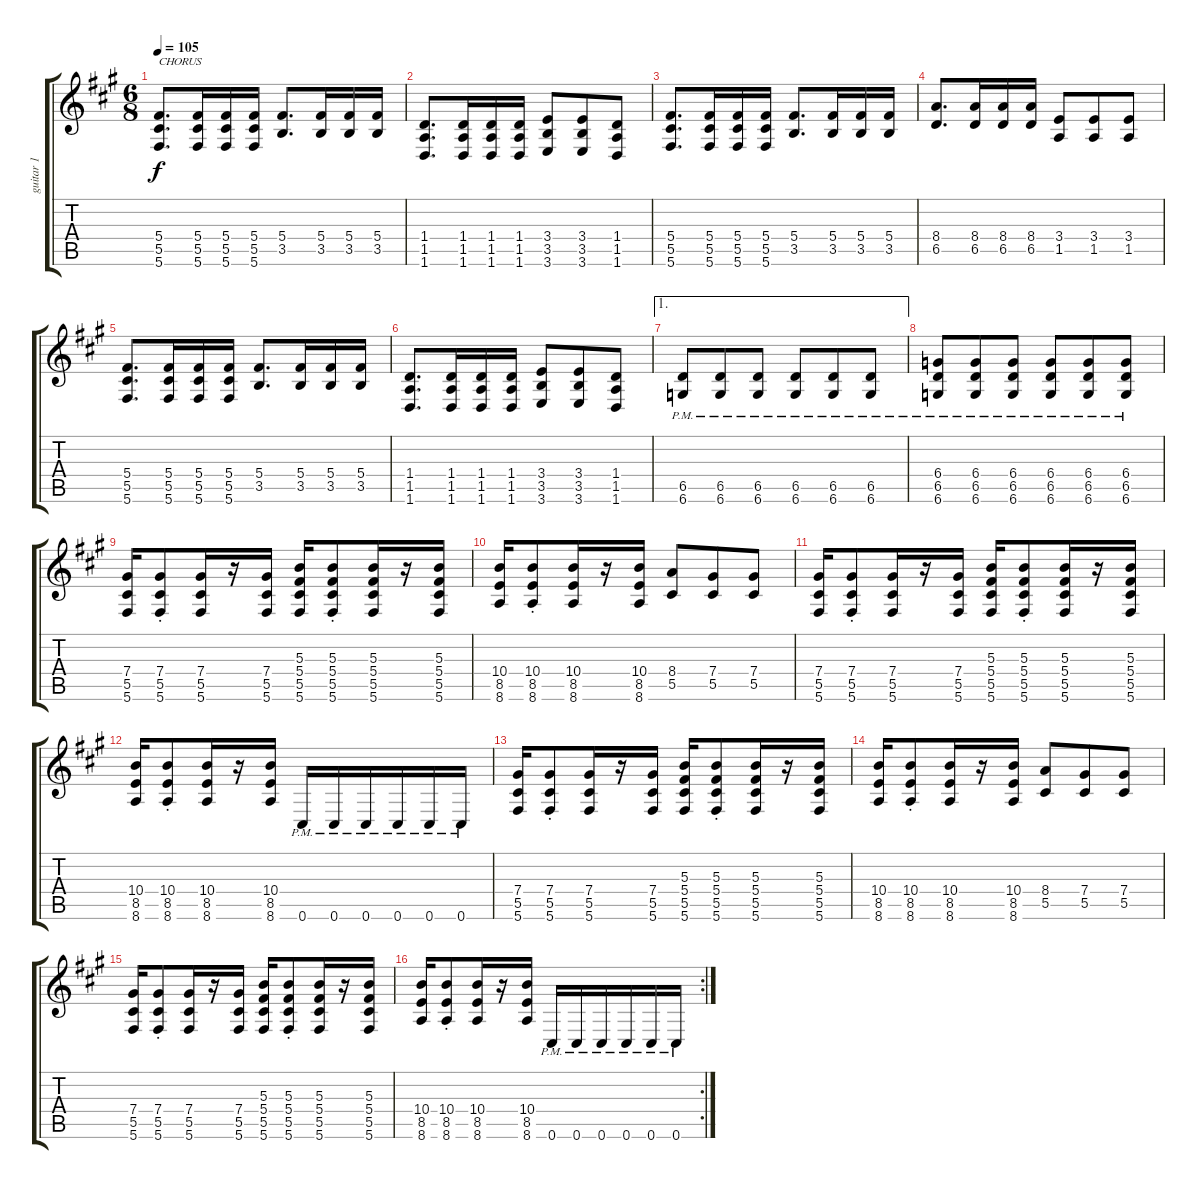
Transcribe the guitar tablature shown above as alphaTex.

\track ("guitar 1" "guitar 1") {instrument distortionguitar}
\staff {score tabs}
\tuning (Eb4 Bb3 Gb3 Db3 Ab2 Db2) {hide}
\ts (6 8)
\tempo 105
\clef g2
\ks a
(5.4 5.5 5.6).8{d txt "CHORUS" dy f} (5.4 5.5 5.6).16 (5.4 5.5 5.6).16 (5.4 5.5 5.6).16 (5.4 3.5).8{d} (5.4 3.5).16 (5.4 3.5).16 (5.4 3.5).16 |
(1.4 1.5 1.6).8{d} (1.4 1.5 1.6).16 (1.4 1.5 1.6).16 (1.4 1.5 1.6).16 (3.4 3.5 3.6).8 (3.4 3.5 3.6).8 (1.4 1.5 1.6).8 |
(5.4 5.5 5.6).8{d} (5.4 5.5 5.6).16 (5.4 5.5 5.6).16 (5.4 5.5 5.6).16 (5.4 3.5).8{d} (5.4 3.5).16 (5.4 3.5).16 (5.4 3.5).16 |
(8.4 6.5).8{d} (8.4 6.5).16 (8.4 6.5).16 (8.4 6.5).16 (3.4 1.5).8 (3.4 1.5).8 (3.4 1.5).8 |
(5.4 5.5 5.6).8{d} (5.4 5.5 5.6).16 (5.4 5.5 5.6).16 (5.4 5.5 5.6).16 (5.4 3.5).8{d} (5.4 3.5).16 (5.4 3.5).16 (5.4 3.5).16 |
(1.4 1.5 1.6).8{d} (1.4 1.5 1.6).16 (1.4 1.5 1.6).16 (1.4 1.5 1.6).16 (3.4 3.5 3.6).8 (3.4 3.5 3.6).8 (1.4 1.5 1.6).8 |
\ae 1
(6.5{pm} 6.6{pm}).8{volume 8} (6.5{pm} 6.6{pm}).8{volume 13} (6.5{pm} 6.6{pm}).8 (6.5{pm} 6.6{pm}).8 (6.5{pm} 6.6{pm}).8 (6.5{pm} 6.6{pm}).8 |
(6.4{pm} 6.5{pm} 6.6{pm}).8 (6.4{pm} 6.5{pm} 6.6{pm}).8 (6.4{pm} 6.5{pm} 6.6{pm}).8 (6.4{pm} 6.5{pm} 6.6{pm}).8 (6.4{pm} 6.5{pm} 6.6{pm}).8 (6.4{pm} 6.5{pm} 6.6{pm}).8 |
(7.4 5.5 5.6).16{volume 13} (7.4 5.5{st} 5.6).8 (7.4 5.5 5.6).16 r.16 (7.4 5.5 5.6).16 (5.3 5.4 5.5 5.6).16 (5.3{st} 5.4 5.5 5.6).8 (5.3 5.4 5.5 5.6).16 r.16 (5.3 5.4 5.5 5.6).16 |
(10.4 8.5 8.6).16 (10.4{st} 8.5 8.6).8 (10.4 8.5 8.6).16 r.16 (10.4 8.5 8.6).16 (8.4 5.5).8 (7.4 5.5).8 (7.4 5.5).8 |
(7.4 5.5 5.6).16 (7.4 5.5{st} 5.6).8 (7.4 5.5 5.6).16 r.16 (7.4 5.5 5.6).16 (5.3 5.4 5.5 5.6).16 (5.3{st} 5.4 5.5 5.6).8 (5.3 5.4 5.5 5.6).16 r.16 (5.3 5.4 5.5 5.6).16 |
(10.4 8.5 8.6).16 (10.4{st} 8.5 8.6).8 (10.4 8.5 8.6).16 r.16 (10.4 8.5 8.6).16 0.6{pm}.16 0.6{pm}.16 0.6{pm}.16 0.6{pm}.16 0.6{pm}.16 0.6{pm}.16 |
(7.4 5.5 5.6).16 (7.4 5.5{st} 5.6).8 (7.4 5.5 5.6).16 r.16 (7.4 5.5 5.6).16 (5.3 5.4 5.5 5.6).16 (5.3{st} 5.4 5.5 5.6).8 (5.3 5.4 5.5 5.6).16 r.16 (5.3 5.4 5.5 5.6).16 |
(10.4 8.5 8.6).16 (10.4{st} 8.5 8.6).8 (10.4 8.5 8.6).16 r.16 (10.4 8.5 8.6).16 (8.4 5.5).8 (7.4 5.5).8 (7.4 5.5).8 |
(7.4 5.5 5.6).16 (7.4 5.5{st} 5.6).8 (7.4 5.5 5.6).16 r.16 (7.4 5.5 5.6).16 (5.3 5.4 5.5 5.6).16 (5.3{st} 5.4 5.5 5.6).8 (5.3 5.4 5.5 5.6).16 r.16 (5.3 5.4 5.5 5.6).16 |
\rc 2
(10.4 8.5 8.6).16 (10.4{st} 8.5 8.6).8 (10.4 8.5 8.6).16 r.16 (10.4 8.5 8.6).16 0.6{pm}.16 0.6{pm}.16 0.6{pm}.16 0.6{pm}.16 0.6{pm}.16 0.6{pm}.16
